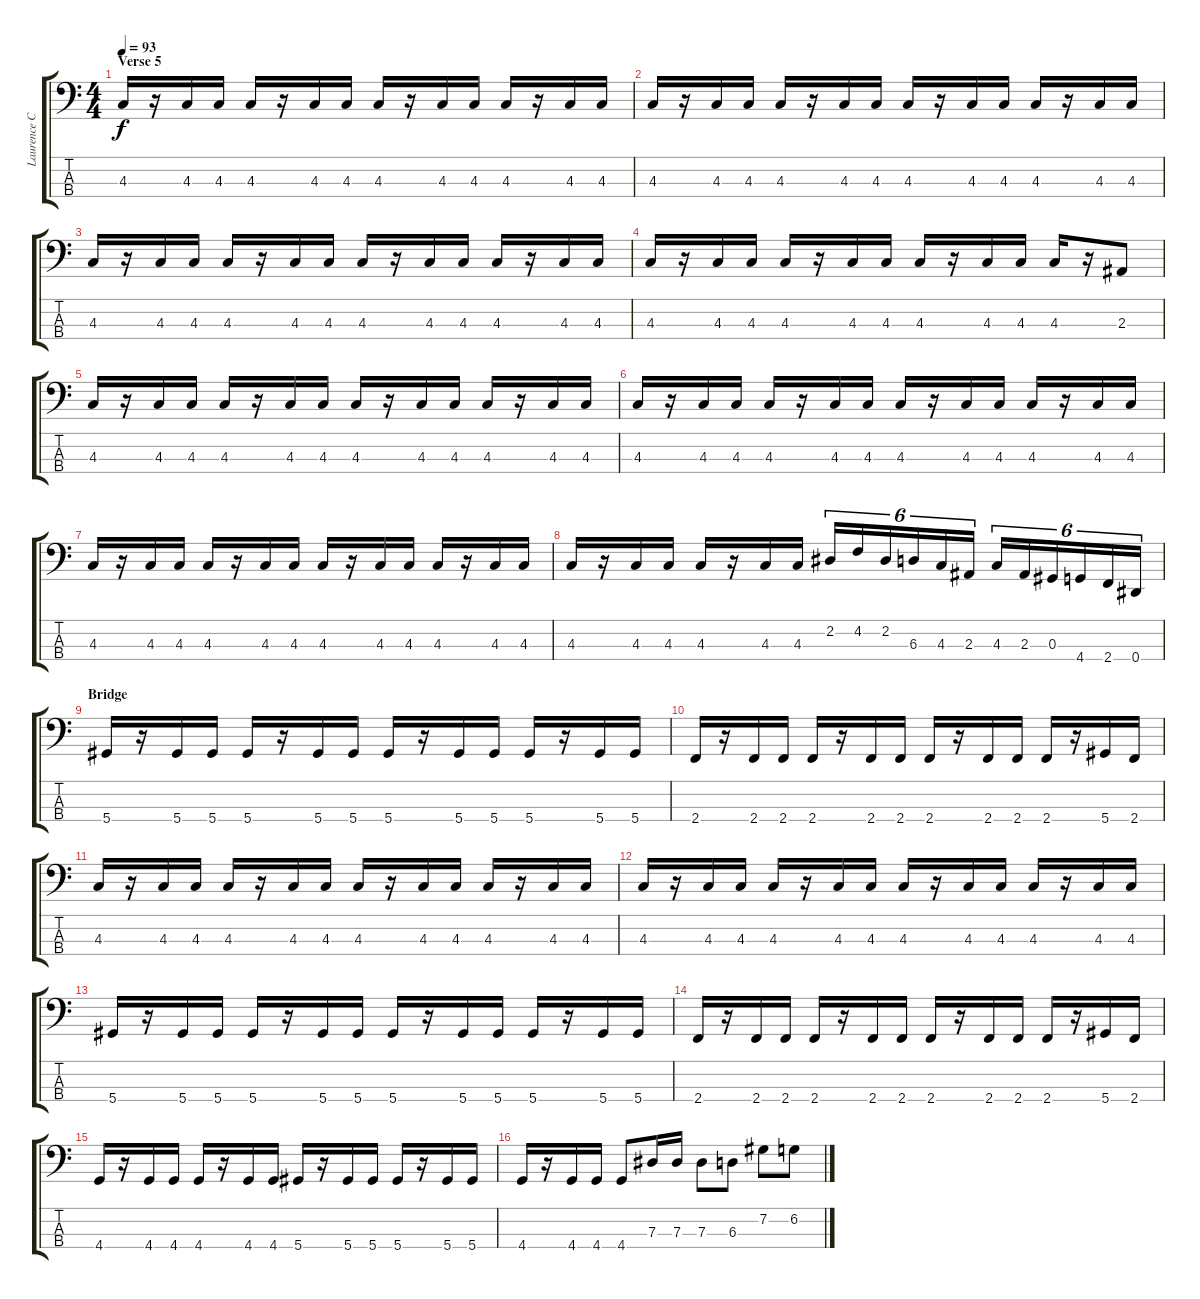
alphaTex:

\track ("Laurence Cottle" "Laurence C") {instrument electricbassfinger}
\staff {score tabs}
\tuning (Gb2 Db2 Ab1 Eb1) {hide}
\ts (4 4)
\section ("" "Verse 5")
\tempo 93
\clef f4
\ks c
4.3.16{dy f} r.16 4.3.16 4.3.16 4.3.16 r.16 4.3.16 4.3.16 4.3.16 r.16 4.3.16 4.3.16 4.3.16 r.16 4.3.16 4.3.16 |
4.3.16 r.16 4.3.16 4.3.16 4.3.16 r.16 4.3.16 4.3.16 4.3.16 r.16 4.3.16 4.3.16 4.3.16 r.16 4.3.16 4.3.16 |
4.3.16 r.16 4.3.16 4.3.16 4.3.16 r.16 4.3.16 4.3.16 4.3.16 r.16 4.3.16 4.3.16 4.3.16 r.16 4.3.16 4.3.16 |
4.3.16 r.16 4.3.16 4.3.16 4.3.16 r.16 4.3.16 4.3.16 4.3.16 r.16 4.3.16 4.3.16 4.3.16 r.16 2.3.8 |
4.3.16 r.16 4.3.16 4.3.16 4.3.16 r.16 4.3.16 4.3.16 4.3.16 r.16 4.3.16 4.3.16 4.3.16 r.16 4.3.16 4.3.16 |
4.3.16 r.16 4.3.16 4.3.16 4.3.16 r.16 4.3.16 4.3.16 4.3.16 r.16 4.3.16 4.3.16 4.3.16 r.16 4.3.16 4.3.16 |
4.3.16 r.16 4.3.16 4.3.16 4.3.16 r.16 4.3.16 4.3.16 4.3.16 r.16 4.3.16 4.3.16 4.3.16 r.16 4.3.16 4.3.16 |
4.3.16 r.16 4.3.16 4.3.16 4.3.16 r.16 4.3.16 4.3.16 2.2.16{tu (6 4)} 4.2.16{tu (6 4)} 2.2.16{tu (6 4)} 6.3.16{tu (6 4)} 4.3.16{tu (6 4)} 2.3.16{tu (6 4)} 4.3.16{tu (6 4)} 2.3.16{tu (6 4)} 0.3.16{tu (6 4)} 4.4.16{tu (6 4)} 2.4.16{tu (6 4)} 0.4.16{tu (6 4)} |
\section ("" "Bridge")
5.4.16 r.16 5.4.16 5.4.16 5.4.16 r.16 5.4.16 5.4.16 5.4.16 r.16 5.4.16 5.4.16 5.4.16 r.16 5.4.16 5.4.16 |
2.4.16 r.16 2.4.16 2.4.16 2.4.16 r.16 2.4.16 2.4.16 2.4.16 r.16 2.4.16 2.4.16 2.4.16 r.16 5.4.16 2.4.16 |
4.3.16 r.16 4.3.16 4.3.16 4.3.16 r.16 4.3.16 4.3.16 4.3.16 r.16 4.3.16 4.3.16 4.3.16 r.16 4.3.16 4.3.16 |
4.3.16 r.16 4.3.16 4.3.16 4.3.16 r.16 4.3.16 4.3.16 4.3.16 r.16 4.3.16 4.3.16 4.3.16 r.16 4.3.16 4.3.16 |
5.4.16 r.16 5.4.16 5.4.16 5.4.16 r.16 5.4.16 5.4.16 5.4.16 r.16 5.4.16 5.4.16 5.4.16 r.16 5.4.16 5.4.16 |
2.4.16 r.16 2.4.16 2.4.16 2.4.16 r.16 2.4.16 2.4.16 2.4.16 r.16 2.4.16 2.4.16 2.4.16 r.16 5.4.16 2.4.16 |
4.4.16 r.16 4.4.16 4.4.16 4.4.16 r.16 4.4.16 4.4.16 5.4.16 r.16 5.4.16 5.4.16 5.4.16 r.16 5.4.16 5.4.16 |
4.4.16 r.16 4.4.16 4.4.16 4.4.8 7.3.16 7.3.16 7.3.8 6.3.8 7.2.8 6.2.8
